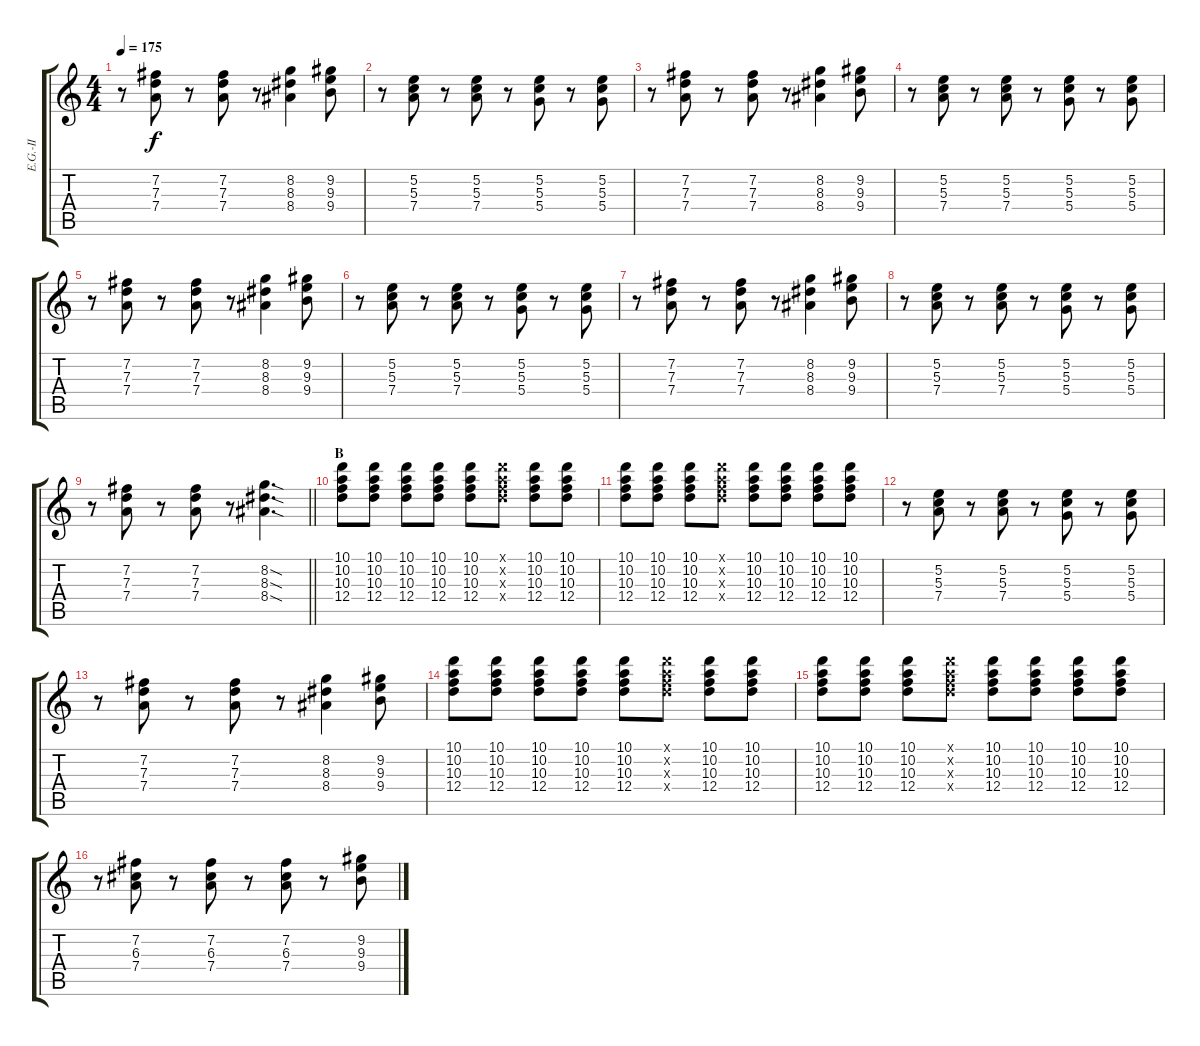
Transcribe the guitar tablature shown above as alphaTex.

\track ("E.G.-II" "E.G.-II") {instrument electricguitarclean}
\staff {score tabs}
\tuning (E4 B3 G3 D3 A2 E2) {hide}
\ts (4 4)
\tempo 175
\clef g2
\ks c
r.8{dy f} (7.2 7.3 7.4).8 r.8 (7.2 7.3 7.4).8 r.8 (8.2 8.3 8.4).4 (9.2 9.3 9.4).8 |
r.8 (5.2 5.3 7.4).8 r.8 (5.2 5.3 7.4).8 r.8 (5.2 5.3 5.4).8 r.8 (5.2 5.3 5.4).8 |
r.8 (7.2 7.3 7.4).8 r.8 (7.2 7.3 7.4).8 r.8 (8.2 8.3 8.4).4 (9.2 9.3 9.4).8 |
r.8 (5.2 5.3 7.4).8 r.8 (5.2 5.3 7.4).8 r.8 (5.2 5.3 5.4).8 r.8 (5.2 5.3 5.4).8 |
r.8 (7.2 7.3 7.4).8 r.8 (7.2 7.3 7.4).8 r.8 (8.2 8.3 8.4).4 (9.2 9.3 9.4).8 |
r.8 (5.2 5.3 7.4).8 r.8 (5.2 5.3 7.4).8 r.8 (5.2 5.3 5.4).8 r.8 (5.2 5.3 5.4).8 |
r.8 (7.2 7.3 7.4).8 r.8 (7.2 7.3 7.4).8 r.8 (8.2 8.3 8.4).4 (9.2 9.3 9.4).8 |
r.8 (5.2 5.3 7.4).8 r.8 (5.2 5.3 7.4).8 r.8 (5.2 5.3 5.4).8 r.8 (5.2 5.3 5.4).8 |
\barLineRight lightlight
r.8 (7.2 7.3 7.4).8 r.8 (7.2 7.3 7.4).8 r.8 (8.2{sod} 8.3{sod} 8.4{sod}).4{d} |
\section ("" "B")
(10.1 10.2 10.3 12.4).8 (10.1 10.2 10.3 12.4).8 (10.1 10.2 10.3 12.4).8 (10.1 10.2 10.3 12.4).8 (10.1 10.2 10.3 12.4).8 (10.1{x} 10.2{x} 10.3{x} 12.4{x}).8 (10.1 10.2 10.3 12.4).8 (10.1 10.2 10.3 12.4).8 |
(10.1 10.2 10.3 12.4).8 (10.1 10.2 10.3 12.4).8 (10.1 10.2 10.3 12.4).8 (10.1{x} 10.2{x} 10.3{x} 12.4{x}).8 (10.1 10.2 10.3 12.4).8 (10.1 10.2 10.3 12.4).8 (10.1 10.2 10.3 12.4).8 (10.1 10.2 10.3 12.4).8 |
r.8 (5.2 5.3 7.4).8 r.8 (5.2 5.3 7.4).8 r.8 (5.2 5.3 5.4).8 r.8 (5.2 5.3 5.4).8 |
r.8 (7.2 7.3 7.4).8 r.8 (7.2 7.3 7.4).8 r.8 (8.2 8.3 8.4).4 (9.2 9.3 9.4).8 |
(10.1 10.2 10.3 12.4).8 (10.1 10.2 10.3 12.4).8 (10.1 10.2 10.3 12.4).8 (10.1 10.2 10.3 12.4).8 (10.1 10.2 10.3 12.4).8 (10.1{x} 10.2{x} 10.3{x} 12.4{x}).8 (10.1 10.2 10.3 12.4).8 (10.1 10.2 10.3 12.4).8 |
(10.1 10.2 10.3 12.4).8 (10.1 10.2 10.3 12.4).8 (10.1 10.2 10.3 12.4).8 (10.1{x} 10.2{x} 10.3{x} 12.4{x}).8 (10.1 10.2 10.3 12.4).8 (10.1 10.2 10.3 12.4).8 (10.1 10.2 10.3 12.4).8 (10.1 10.2 10.3 12.4).8 |
r.8 (7.2 6.3 7.4).8 r.8 (7.2 6.3 7.4).8 r.8 (7.2 6.3 7.4).8 r.8 (9.2 9.3 9.4).8
